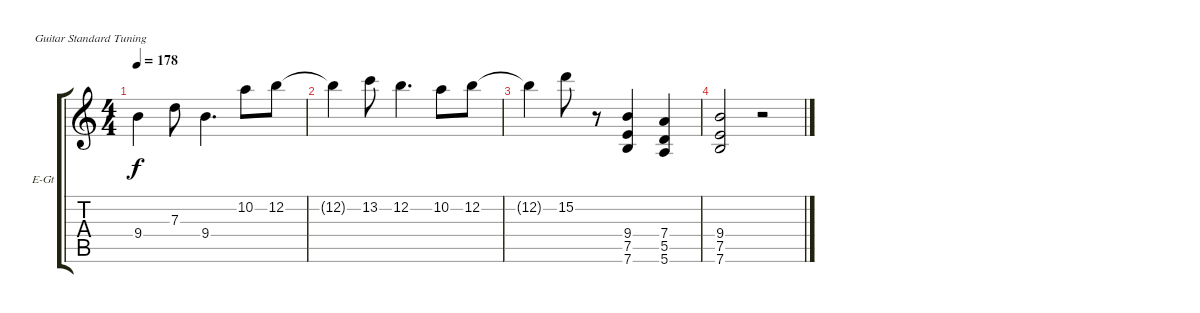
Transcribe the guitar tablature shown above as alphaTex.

\bracketExtendMode groupsimilarinstruments
\firstSystemTrackNameOrientation horizontal
\otherSystemsTrackNameOrientation horizontal
\track ("Kirk Hammet" "E-Gt") {instrument distortionguitar}
\staff {score tabs}
\tuning (E4 B3 G3 D3 A2 E2)
\ts (4 4)
\tempo 178
\clef g2
\ks c
9.4{t}.4{dy f} 7.3.8 9.4.4{d} 10.2.8 12.2.8 |
12.2{t}.4 13.2.8 12.2.4{d} 10.2.8 12.2.8 |
12.2{t}.4 15.2.8 r.8 (9.4 7.5 7.6).4 (7.4 5.5 5.6).4 |
(9.4 7.5 7.6).2 r.2
